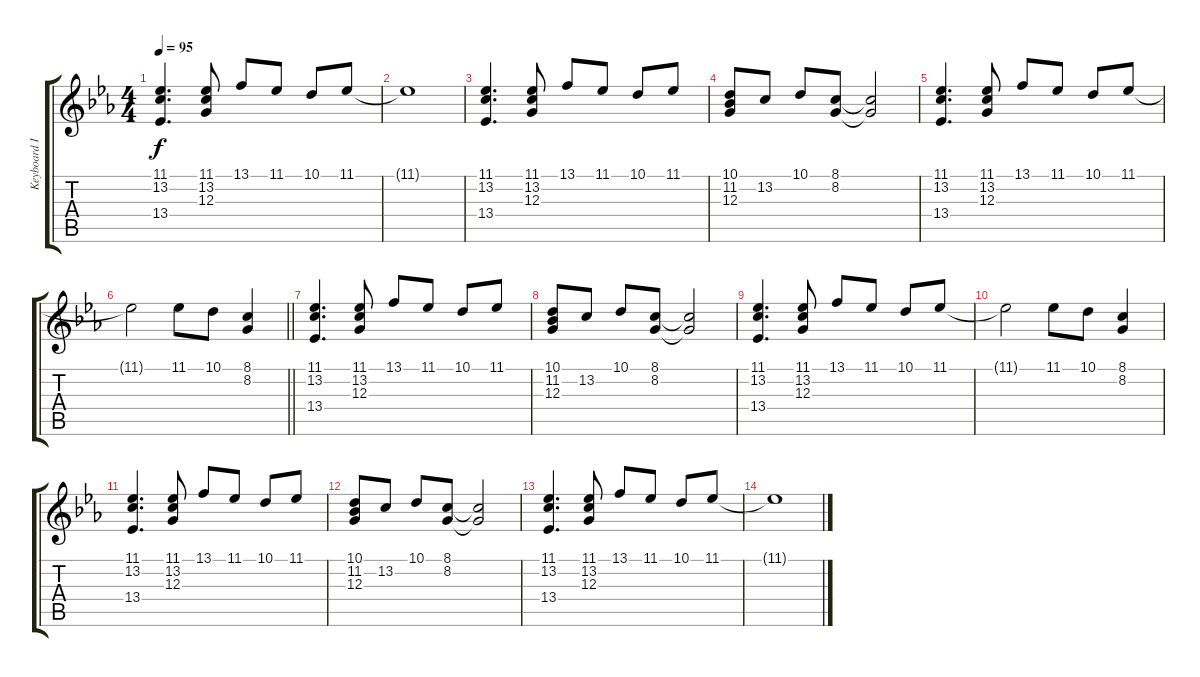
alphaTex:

\track ("Keyboard II" "Keyboard I") {instrument acousticgrandpiano}
\staff {score tabs}
\tuning (E4 B3 G3 D3 A2 E2) {hide}
\ts (4 4)
\tempo 95
\clef g2
\ks eb
(11.1 13.2 13.4).4{d dy f beam Up} (11.1 13.2 12.3).8{beam Up} 13.1.8{beam Up} 11.1.8{beam Up} 10.1.8{beam Up} 11.1.8{beam Up} |
11.1{t}.1 |
(11.1 13.2 13.4).4{d beam Up} (11.1 13.2 12.3).8{beam Up} 13.1.8{beam Up} 11.1.8{beam Up} 10.1.8{beam Up} 11.1.8{beam Up} |
(10.1 11.2 12.3).8{beam Up} 13.2.8{beam Up} 10.1.8{beam Up} (8.1 8.2).8{beam Up} (8.1{t} 8.2{t}).2{beam Up} |
(11.1 13.2 13.4).4{d beam Up} (11.1 13.2 12.3).8{beam Up} 13.1.8{beam Up} 11.1.8{beam Up} 10.1.8{beam Up} 11.1.8{beam Up} |
\barLineRight lightlight
11.1{t}.2 11.1.8 10.1.8 (8.1 8.2).4{beam Up} |
\section ("" "")
(11.1 13.2 13.4).4{d beam Up} (11.1 13.2 12.3).8{beam Up} 13.1.8{beam Up} 11.1.8{beam Up} 10.1.8{beam Up} 11.1.8{beam Up} |
(10.1 11.2 12.3).8{beam Up} 13.2.8{beam Up} 10.1.8{beam Up} (8.1 8.2).8{beam Up} (8.1{t} 8.2{t}).2{beam Up} |
(11.1 13.2 13.4).4{d beam Up} (11.1 13.2 12.3).8{beam Up} 13.1.8{beam Up} 11.1.8{beam Up} 10.1.8{beam Up} 11.1.8{beam Up} |
11.1{t}.2 11.1.8 10.1.8 (8.1 8.2).4{beam Up} |
(11.1 13.2 13.4).4{d beam Up} (11.1 13.2 12.3).8{beam Up} 13.1.8{beam Up} 11.1.8{beam Up} 10.1.8{beam Up} 11.1.8{beam Up} |
(10.1 11.2 12.3).8{beam Up} 13.2.8{beam Up} 10.1.8{beam Up} (8.1 8.2).8{beam Up} (8.1{t} 8.2{t}).2{beam Up} |
(11.1 13.2 13.4).4{d beam Up} (11.1 13.2 12.3).8{beam Up} 13.1.8{beam Up} 11.1.8{beam Up} 10.1.8{beam Up} 11.1.8{beam Up} |
11.1{t}.1
